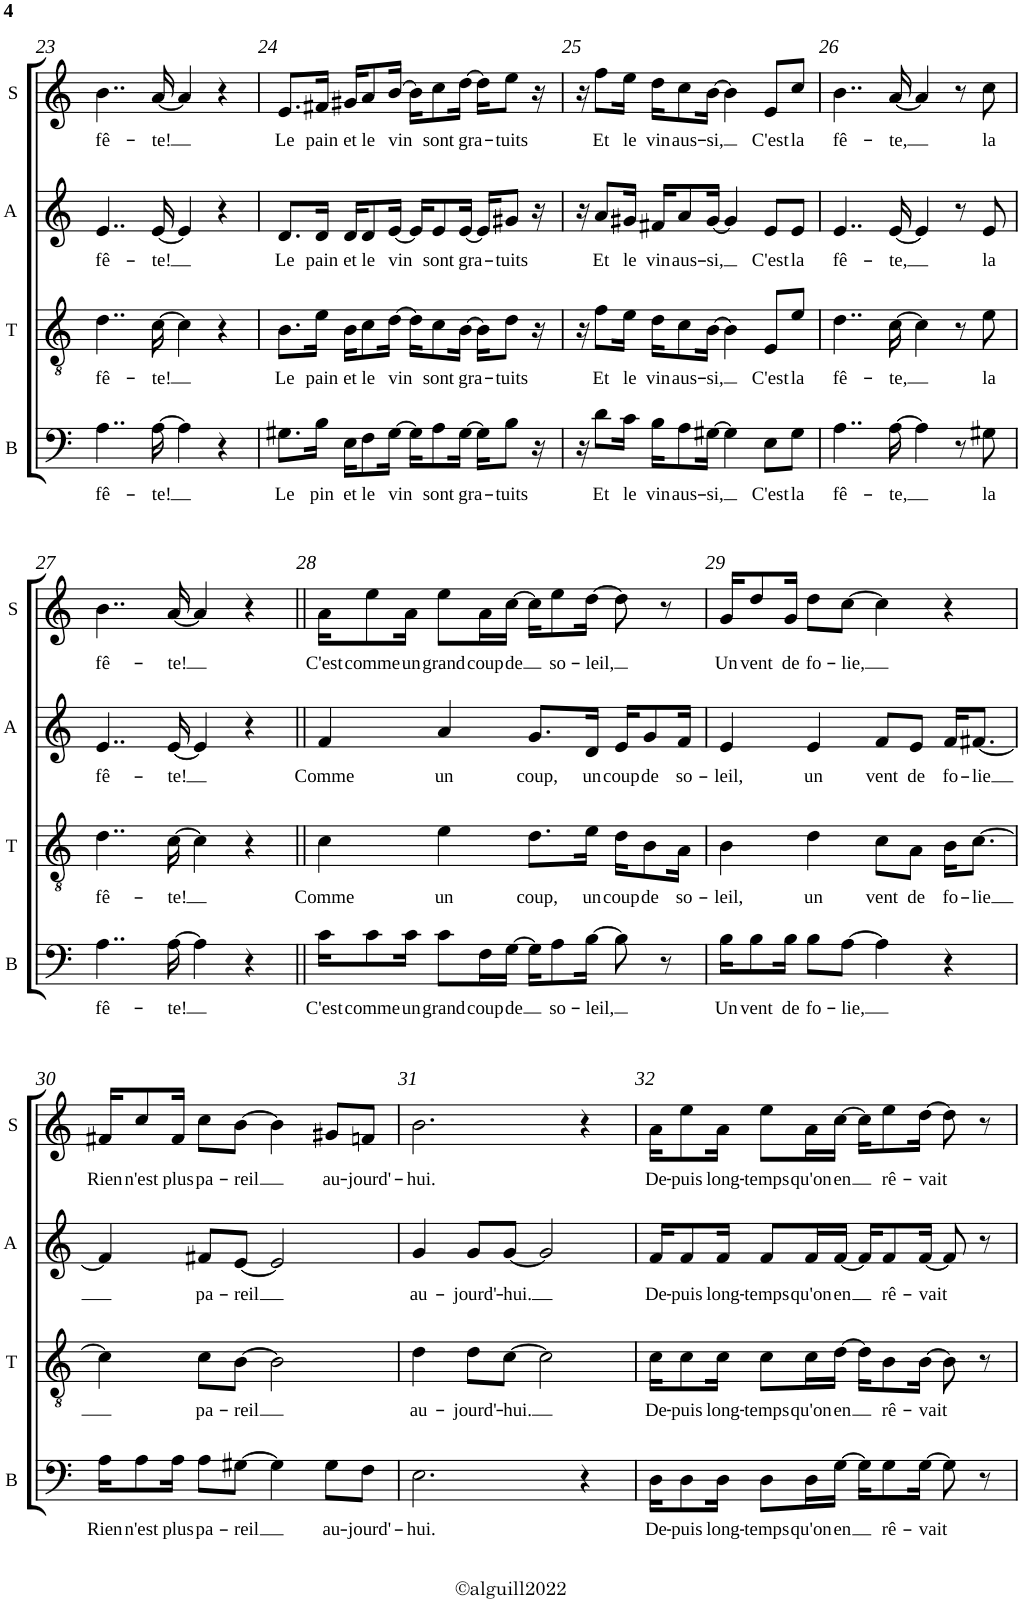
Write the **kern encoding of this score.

**kern	**text	**kern	**text	**kern	**text	**kern	**text
*part4	*part4	*part3	*part3	*part2	*part2	*part1	*part1
*staff4	*staff4	*staff3	*staff3	*staff2	*staff2	*staff1	*staff1
*I"Basse	*	*I"Ténor	*	*I"Alto	*	*I"Soprano	*
*I'B	*	*I'T	*	*I'A	*	*I'S	*
!!LO:PB:g=z
*clefF4	*	*clefGv2	*	*clefG2	*	*clefG2	*
*	*	*Trd1c2	*	*Trd4c7	*	*	*
*k[]	*	*k[]	*	*k[]	*	*k[]	*
*M4/4	*	*M4/4	*	*M4/4	*	*M4/4	*
=23	=23	=23	=23	=23	=23	=23	=23
!	!LO:LY:b	!	!LO:LY:b	!	!LO:LY:b	!	!LO:LY:b
4..A\	fê-	4..d\	fê-	4..e/	fê-	4..b\	fê-
!	!LO:LY:b	!	!LO:LY:b	!	!LO:LY:b	!	!LO:LY:b
[16A\	-te!	[16c\	-te!	[16e/	-te!	[16a/	-te!
4A\]	.	4c\]	.	4e/]	.	4a/]	.
4r	.	4r	.	4r	.	4r	.
=24	=24	=24	=24	=24	=24	=24	=24
!	!LO:LY:b	!	!LO:LY:b	!	!LO:LY:b	!	!LO:LY:b
8.G#X\L	Le	8.B\L	Le	8.d/L	Le	8.e/L	Le
!	!LO:LY:b	!	!LO:LY:b	!	!LO:LY:b	!	!LO:LY:b
16B\Jk	pin	16e\Jk	pain	16d/Jk	pain	16f#X/Jk	pain
!	!LO:LY:b	!	!LO:LY:b	!	!LO:LY:b	!	!LO:LY:b
16E\KL	et	16B\KL	et	16d/KL	et	16g#X/KL	et
!	!LO:LY:b	!	!LO:LY:b	!	!LO:LY:b	!	!LO:LY:b
8F\	le	8c\	le	8d/	le	8a/	le
!	!LO:LY:b	!	!LO:LY:b	!	!LO:LY:b	!	!LO:LY:b
[16G#\Jk	vin	[16d\Jk	vin	[16e/Jk	vin	[16b/Jk	vin-
16G#\KL]	.	16d\KL]	.	16e/KL]	.	16b\KL]	.
!	!LO:LY:b	!	!LO:LY:b	!	!LO:LY:b	!	!LO:LY:b
8A\	sont	8c\	sont	8e/	sont	8cc\	-sont
!	!LO:LY:b	!	!LO:LY:b	!	!LO:LY:b	!	!LO:LY:b
[16G#\Jk	gra-	[16B\Jk	gra-	[16e/Jk	gra-	[16dd\Jk	gra-
16G#\KL]	.	16B\KL]	.	16e/KL]	.	16dd\KL]	.
!	!LO:LY:b	!	!LO:LY:b	!	!LO:LY:b	!	!LO:LY:b
8B\J	-tuits	8d\J	-tuits	8g#X/J	-tuits	8ee\J	-tuits
16r	.	16r	.	16r	.	16r	.
=25	=25	=25	=25	=25	=25	=25	=25
16r	.	16r	.	16r	.	16r	.
!	!LO:LY:b	!	!LO:LY:b	!	!LO:LY:b	!	!LO:LY:b
8d\L	Et	8f\L	Et	8a/L	Et	8ff\L	Et
!	!LO:LY:b	!	!LO:LY:b	!	!LO:LY:b	!	!LO:LY:b
16c\Jk	le	16e\Jk	le	16g#X/Jk	le	16ee\Jk	le
!	!LO:LY:b	!	!LO:LY:b	!	!LO:LY:b	!	!LO:LY:b
16B\KL	vin	16d\KL	vin	16f#X/KL	vin	16dd\KL	vin
!	!LO:LY:b	!	!LO:LY:b	!	!LO:LY:b	!	!LO:LY:b
8A\	aus-	8c\	aus-	8a/	aus-	8cc\	aus-
!	!LO:LY:b	!	!LO:LY:b	!	!LO:LY:b	!	!LO:LY:b
[16G#X\Jk	-si,	[16B\Jk	-si,	[16g#/Jk	-si,	[16b\Jk	-si,
4G#\]	.	4B\]	.	4g#/]	.	4b\]	.
!	!LO:LY:b	!	!LO:LY:b	!	!LO:LY:b	!	!LO:LY:b
8E\L	C'est	8E/L	C'est	8e/L	C'est	8e/L	C'est
!	!LO:LY:b	!	!LO:LY:b	!	!LO:LY:b	!	!LO:LY:b
8G#\J	la	8e/J	la	8e/J	la	8cc/J	la
=26	=26	=26	=26	=26	=26	=26	=26
!	!LO:LY:b	!	!LO:LY:b	!	!LO:LY:b	!	!LO:LY:b
4..A\	fê-	4..d\	fê-	4..e/	fê-	4..b\	fê-
!	!LO:LY:b	!	!LO:LY:b	!	!LO:LY:b	!	!LO:LY:b
[16A\	-te,	[16c\	-te,	[16e/	-te,	[16a/	-te,
4A\]	.	4c\]	.	4e/]	.	4a/]	.
8r	.	8r	.	8r	.	8r	.
!	!LO:LY:b	!	!LO:LY:b	!	!LO:LY:b	!	!LO:LY:b
8G#X\	la	8e\	la	8e/	la	8cc\	la
!!LO:LB:g=z
=27	=27	=27	=27	=27	=27	=27	=27
!	!LO:LY:b	!	!LO:LY:b	!	!LO:LY:b	!	!LO:LY:b
4..A\	fê-	4..d\	fê-	4..e/	fê-	4..b\	fê-
!	!LO:LY:b	!	!LO:LY:b	!	!LO:LY:b	!	!LO:LY:b
[16A\	-te!	[16c\	-te!	[16e/	-te!	[16a/	-te!
4A\]	.	4c\]	.	4e/]	.	4a/]	.
4r	.	4r	.	4r	.	4r	.
=28||	=28||	=28||	=28||	=28||	=28||	=28||	=28||
!	!LO:LY:b	!	!LO:LY:b	!	!LO:LY:b	!	!LO:LY:b
16c\KL	C'est	4c\	Comme	4f/	Comme	16a\KL	C'est
!	!LO:LY:b	!	!	!	!	!	!LO:LY:b
8c\	comme	.	.	.	.	8ee\	comme
!	!LO:LY:b	!	!	!	!	!	!LO:LY:b
16c\Jk	un	.	.	.	.	16a\Jk	un
!	!LO:LY:b	!	!LO:LY:b	!	!LO:LY:b	!	!LO:LY:b
8c\L	grand	4e\	un	4a/	un	8ee\L	grand
!	!LO:LY:b	!	!	!	!	!	!LO:LY:b
16F\L	coup	.	.	.	.	16a\L	coup
!	!LO:LY:b	!	!	!	!	!	!LO:LY:b
[16G\JJ	de	.	.	.	.	[16cc\JJ	de
!	!	!	!LO:LY:b	!	!LO:LY:b	!	!
16G\KL]	.	8.d\L	coup,	8.g/L	coup,	16cc\KL]	.
!	!LO:LY:b	!	!	!	!	!	!LO:LY:b
8A\	so-	.	.	.	.	8ee\	so-
!	!LO:LY:b	!	!LO:LY:b	!	!LO:LY:b	!	!LO:LY:b
[16B\Jk	-leil,	16e\Jk	un	16d/Jk	un	[16dd\Jk	-leil,
!	!	!	!LO:LY:b	!	!LO:LY:b	!	!
8B\]	.	16d\KL	coup	16e/KL	coup	8dd\]	.
!	!	!	!LO:LY:b	!	!LO:LY:b	!	!
.	.	8B\	de	8g/	de	.	.
8r	.	.	.	.	.	8r	.
!	!	!	!LO:LY:b	!	!LO:LY:b	!	!
.	.	16A\Jk	so-	16f/Jk	so-	.	.
=29	=29	=29	=29	=29	=29	=29	=29
!	!LO:LY:b	!	!LO:LY:b	!	!LO:LY:b	!	!LO:LY:b
16B\KL	Un	4B\	-leil,	4e/	-leil,	16g/KL	Un
!	!LO:LY:b	!	!	!	!	!	!LO:LY:b
8B\	vent	.	.	.	.	8dd/	vent
!	!LO:LY:b	!	!	!	!	!	!LO:LY:b
16B\Jk	de	.	.	.	.	16g/Jk	de
!	!LO:LY:b	!	!LO:LY:b	!	!LO:LY:b	!	!LO:LY:b
8B\L	fo-	4d\	un	4e/	un	8dd\L	fo-
!	!LO:LY:b	!	!	!	!	!	!LO:LY:b
[8A\J	-lie,	.	.	.	.	[8cc\J	-lie,
!	!	!	!LO:LY:b	!	!LO:LY:b	!	!
4A\]	.	8c\L	vent	8f/L	vent	4cc\]	.
!	!	!	!LO:LY:b	!	!LO:LY:b	!	!
.	.	8A\J	de	8e/J	de	.	.
!	!	!	!LO:LY:b	!	!LO:LY:b	!	!
4r	.	16B\KL	fo-	16f/KL	fo-	4r	.
!	!	!	!LO:LY:b	!	!LO:LY:b	!	!
.	.	[8.c\J	-lie	[8.f#X/J	-lie	.	.
!!LO:LB:g=z
=30	=30	=30	=30	=30	=30	=30	=30
!	!LO:LY:b	!	!	!	!	!	!LO:LY:b
16A\KL	Rien	4c\]	.	4f#/]	.	16f#X/KL	Rien
!	!LO:LY:b	!	!	!	!	!	!LO:LY:b
8A\	n'est	.	.	.	.	8cc/	n'est
!	!LO:LY:b	!	!	!	!	!	!LO:LY:b
16A\Jk	plus	.	.	.	.	16f#/Jk	plus
!	!LO:LY:b	!	!LO:LY:b	!	!LO:LY:b	!	!LO:LY:b
8A\L	pa-	8c\L	pa-	8f#X/L	pa-	8cc\L	pa-
!	!LO:LY:b	!	!LO:LY:b	!	!LO:LY:b	!	!LO:LY:b
[8G#X\J	-reil	[8B\J	-reil	[8e/J	-reil-	[8b\J	-reil
4G#\]	.	2B\]	.	2e/]	.	4b\]	.
!	!LO:LY:b	!	!	!	!	!	!LO:LY:b
8G#\L	au-	.	.	.	.	8g#X/L	au-
!	!LO:LY:b	!	!	!	!	!	!LO:LY:b
8F\J	-jourd'-	.	.	.	.	8fn/J	-jourd'-
=31	=31	=31	=31	=31	=31	=31	=31
!	!LO:LY:b	!	!LO:LY:b	!	!LO:LY:b	!	!LO:LY:b
2.E\	-hui.	4d\	au-	4g/	-au-	2.b\	-hui.
!	!	!	!LO:LY:b	!	!LO:LY:b	!	!
.	.	8d\L	-jourd'-	8g/L	-jourd'-	.	.
!	!	!	!LO:LY:b	!	!LO:LY:b	!	!
.	.	[8c\J	-hui.	[8g/J	-hui.	.	.
.	.	2c\]	.	2g/]	.	.	.
4r	.	.	.	.	.	4r	.
=32	=32	=32	=32	=32	=32	=32	=32
!	!LO:LY:b	!	!LO:LY:b	!	!LO:LY:b	!	!LO:LY:b
16D\KL	De-	16c\KL	De-	16f/KL	De-	16a\KL	De-
!	!LO:LY:b	!	!LO:LY:b	!	!LO:LY:b	!	!LO:LY:b
8D\	-puis	8c\	-puis	8f/	-puis	8ee\	-puis
!	!LO:LY:b	!	!LO:LY:b	!	!LO:LY:b	!	!LO:LY:b
16D\Jk	long-	16c\Jk	long-	16f/Jk	long-	16a\Jk	long-
!	!LO:LY:b	!	!LO:LY:b	!	!LO:LY:b	!	!LO:LY:b
8D\L	-temps	8c\L	-temps	8f/L	-temps	8ee\L	-temps
!	!LO:LY:b	!	!LO:LY:b	!	!LO:LY:b	!	!LO:LY:b
16D\L	qu'on	16c\L	qu'on	16f/L	qu'on	16a\L	qu'on
!	!LO:LY:b	!	!LO:LY:b	!	!LO:LY:b	!	!LO:LY:b
[16G\JJ	en	[16d\JJ	en	[16f/JJ	en	[16cc\JJ	en
16G\KL]	.	16d\KL]	.	16f/KL]	.	16cc\KL]	.
!	!LO:LY:b	!	!LO:LY:b	!	!LO:LY:b	!	!LO:LY:b
8G\	rê-	8B\	rê-	8f/	rê-	8ee\	rê-
!	!LO:LY:b	!	!LO:LY:b	!	!LO:LY:b	!	!LO:LY:b
[16G\Jk	-vait	[16B\Jk	-vait	[16f/Jk	-vait	[16dd\Jk	-vait
8G\]	.	8B\]	.	8f/]	.	8dd\]	.
8r	.	8r	.	8r	.	8r	.
=	=	=	=	=	=	=	=
*-	*-	*-	*-	*-	*-	*-	*-
